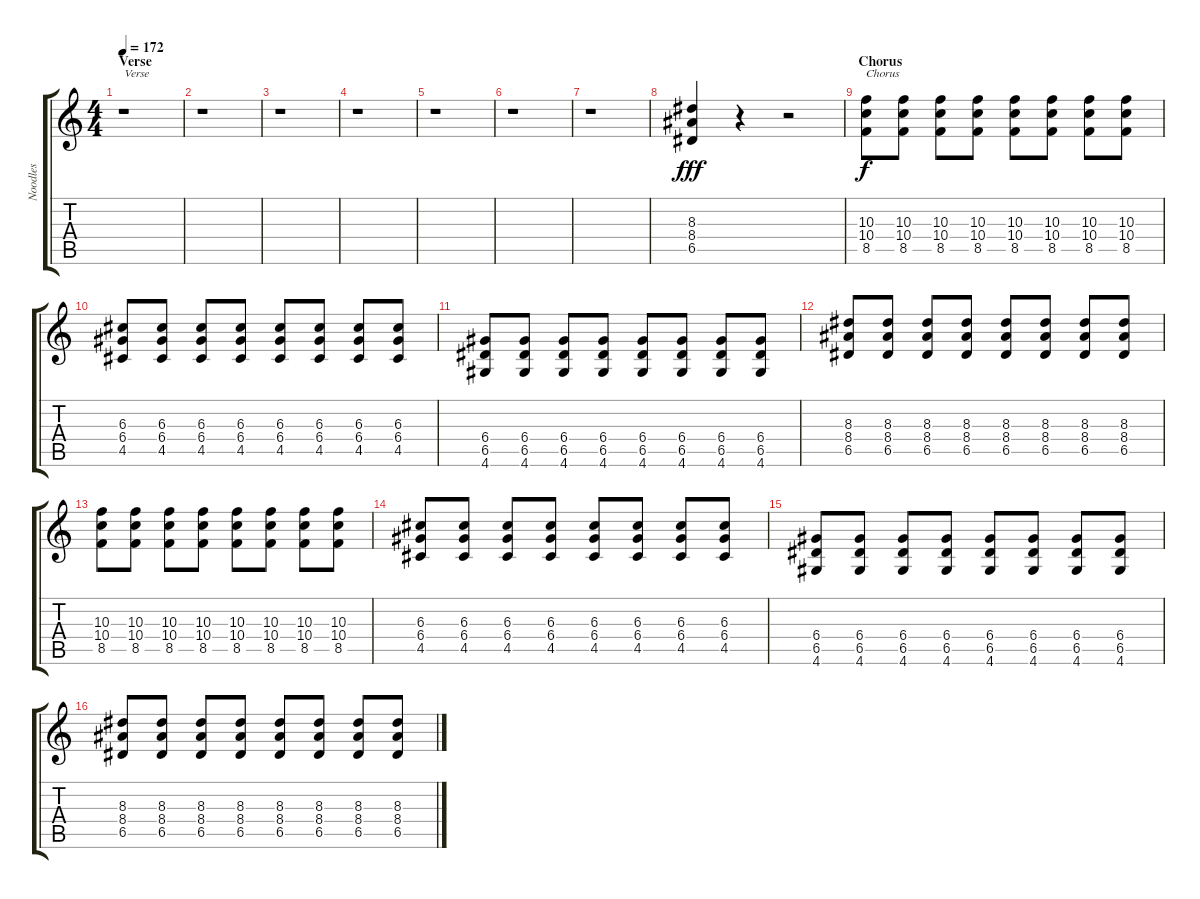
\track ("Noodles" "Noodles") {instrument distortionguitar}
\staff {score tabs}
\tuning (E4 B3 G3 D3 A2 E2) {hide}
\ts (4 4)
\section ("" "Verse")
\tempo 172
\clef g2
\ks c
r.1{txt "Verse" dy f} |
r.1 |
r.1 |
r.1 |
r.1 |
r.1 |
r.1 |
(8.3 8.4 6.5).4{dy fff} r.4 r.2 |
\section ("" "Chorus")
(10.3 10.4 8.5).8{txt "Chorus" dy f} (10.3 10.4 8.5).8 (10.3 10.4 8.5).8 (10.3 10.4 8.5).8 (10.3 10.4 8.5).8 (10.3 10.4 8.5).8 (10.3 10.4 8.5).8 (10.3 10.4 8.5).8 |
(6.3 6.4 4.5).8 (6.3 6.4 4.5).8 (6.3 6.4 4.5).8 (6.3 6.4 4.5).8 (6.3 6.4 4.5).8 (6.3 6.4 4.5).8 (6.3 6.4 4.5).8 (6.3 6.4 4.5).8 |
(6.4 6.5 4.6).8 (6.4 6.5 4.6).8 (6.4 6.5 4.6).8 (6.4 6.5 4.6).8 (6.4 6.5 4.6).8 (6.4 6.5 4.6).8 (6.4 6.5 4.6).8 (6.4 6.5 4.6).8 |
(8.3 8.4 6.5).8 (8.3 8.4 6.5).8 (8.3 8.4 6.5).8 (8.3 8.4 6.5).8 (8.3 8.4 6.5).8 (8.3 8.4 6.5).8 (8.3 8.4 6.5).8 (8.3 8.4 6.5).8 |
(10.3 10.4 8.5).8 (10.3 10.4 8.5).8 (10.3 10.4 8.5).8 (10.3 10.4 8.5).8 (10.3 10.4 8.5).8 (10.3 10.4 8.5).8 (10.3 10.4 8.5).8 (10.3 10.4 8.5).8 |
(6.3 6.4 4.5).8 (6.3 6.4 4.5).8 (6.3 6.4 4.5).8 (6.3 6.4 4.5).8 (6.3 6.4 4.5).8 (6.3 6.4 4.5).8 (6.3 6.4 4.5).8 (6.3 6.4 4.5).8 |
(6.4 6.5 4.6).8 (6.4 6.5 4.6).8 (6.4 6.5 4.6).8 (6.4 6.5 4.6).8 (6.4 6.5 4.6).8 (6.4 6.5 4.6).8 (6.4 6.5 4.6).8 (6.4 6.5 4.6).8 |
(8.3 8.4 6.5).8 (8.3 8.4 6.5).8 (8.3 8.4 6.5).8 (8.3 8.4 6.5).8 (8.3 8.4 6.5).8 (8.3 8.4 6.5).8 (8.3 8.4 6.5).8 (8.3 8.4 6.5).8
